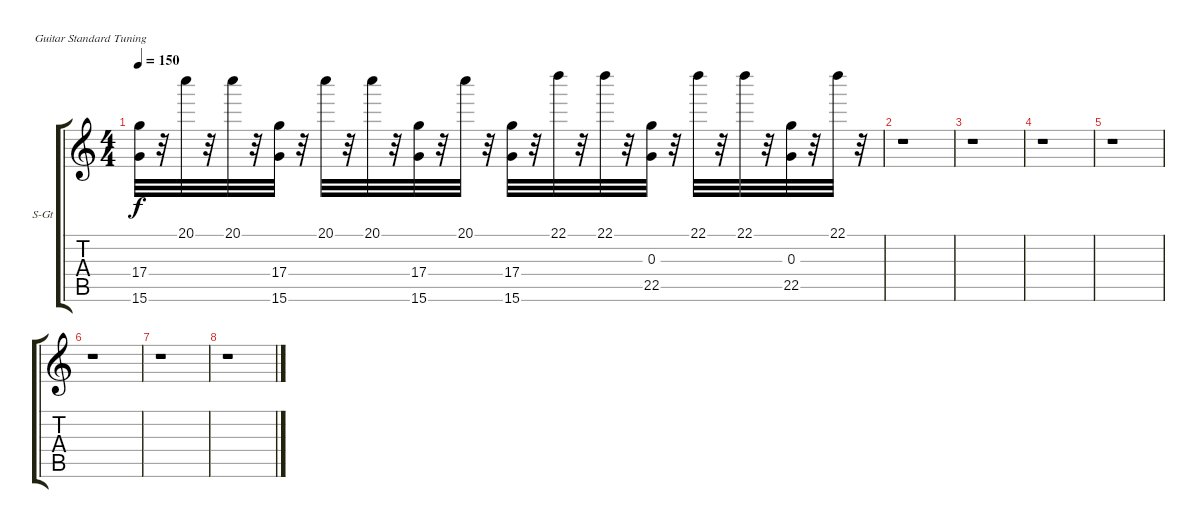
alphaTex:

\bracketExtendMode groupsimilarinstruments
\firstSystemTrackNameOrientation horizontal
\otherSystemsTrackNameOrientation horizontal
\track ("Synth" "S-Gt") {instrument lead2sawtooth}
\staff {score tabs}
\tuning (E4 B3 G3 D3 A2 E2)
\displaytranspose 12
\ts (4 4)
\tempo 150
\clef g2
\ks c
(17.4 15.6).32{dy f} r.32 20.1.32 r.32 20.1.32 r.32 (17.4 15.6).32 r.32 20.1.32 r.32 20.1.32 r.32 (17.4 15.6).32 r.32 20.1.32 r.32 (17.4 15.6).32 r.32 22.1.32 r.32 22.1.32 r.32 (0.3 22.5).32 r.32 22.1.32 r.32 22.1.32 r.32 (0.3 22.5).32 r.32 22.1.32 r.32 |
r.1 |
r.1 |
r.1 |
r.1 |
r.1 |
r.1 |
r.1
